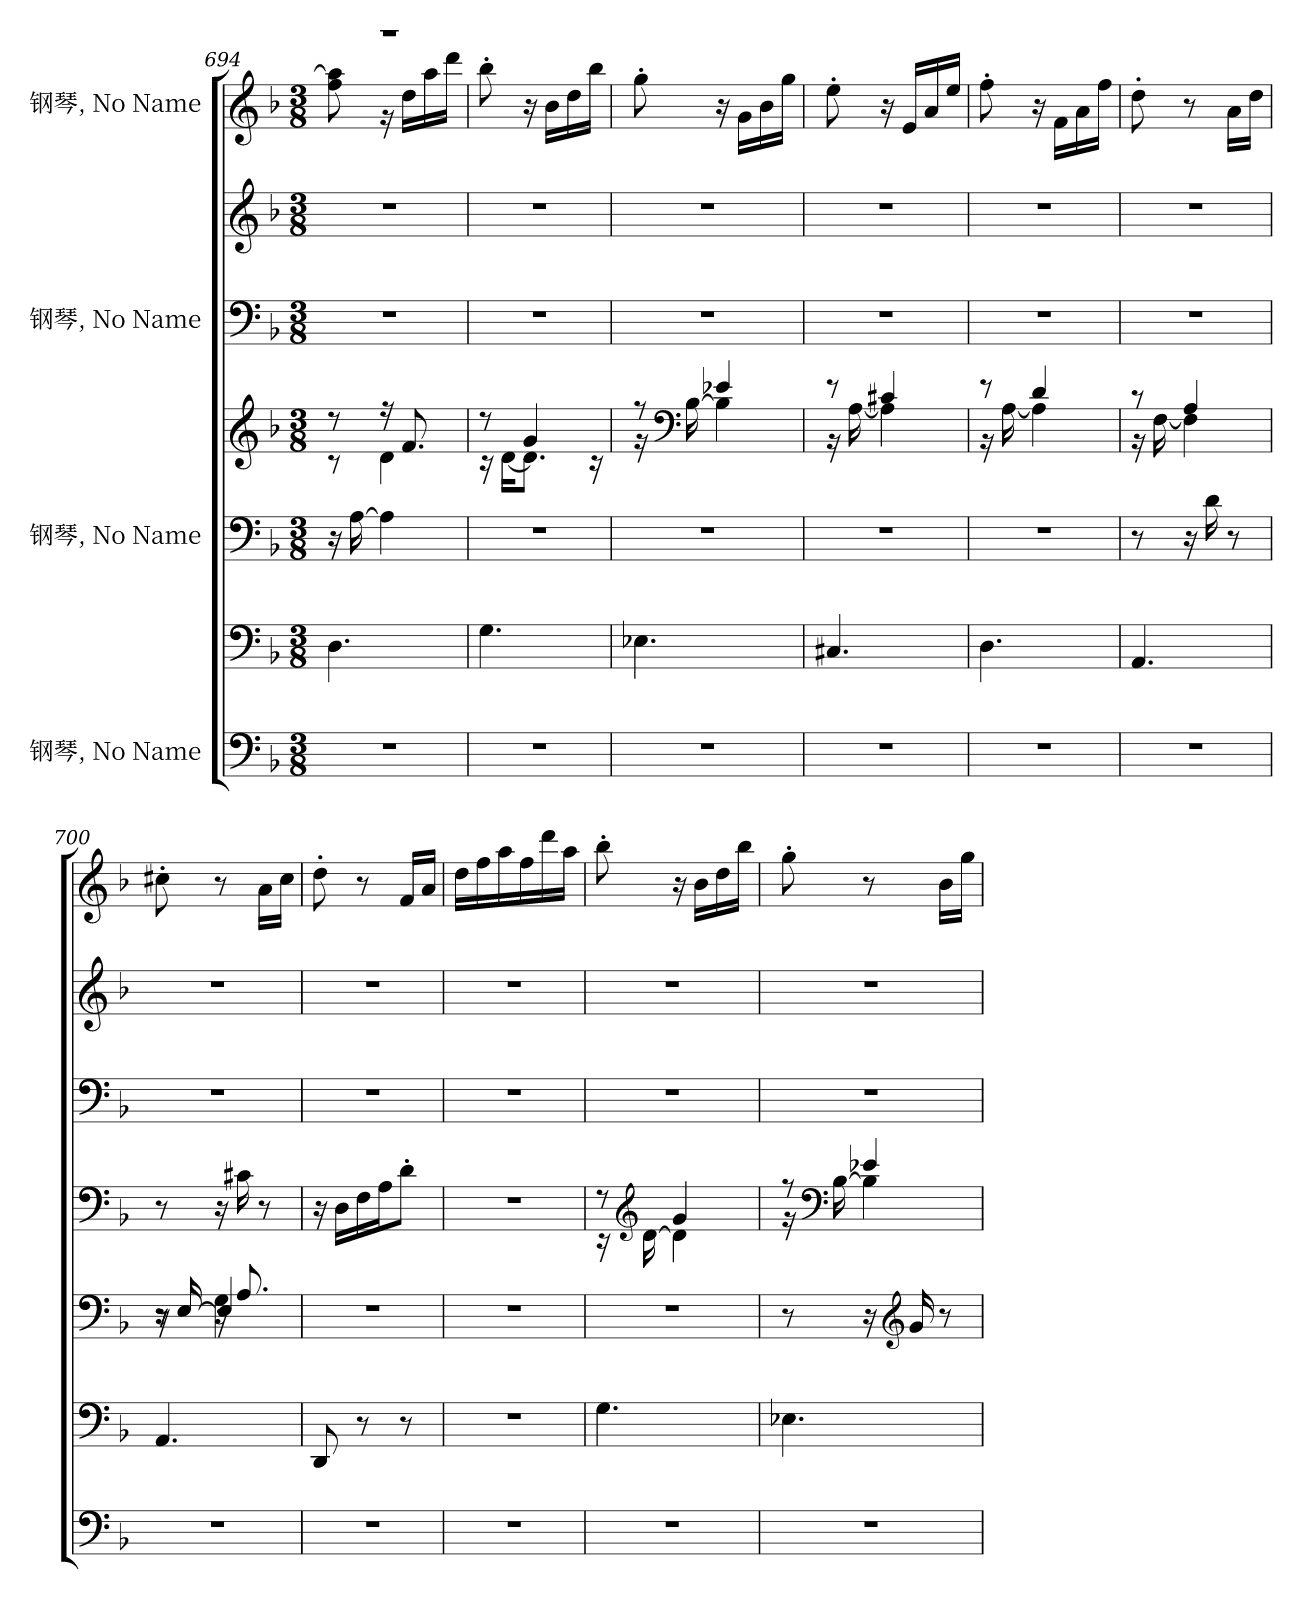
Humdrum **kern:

**kern	**kern	**kern	**kern	**kern	**kern	**kern
*part4	*part4	*part3	*part3	*part2	*part2	*part1
*staff7	*staff6	*staff5	*staff4	*staff3	*staff2	*staff1
*I"钢琴, No Name	*	*I"钢琴, No Name	*	*I"钢琴, No Name	*	*I"钢琴, No Name
*clefF4	*clefF4	*clefF4	*clefG2	*clefF4	*clefG2	*clefG2
*k[b-]	*k[b-]	*k[b-]	*k[b-]	*k[b-]	*k[b-]	*k[b-]
*M3/8	*M3/8	*M3/8	*M3/8	*M3/8	*M3/8	*M3/8
*MM111	*MM111	*MM111	*MM111	*MM111	*MM111	*MM111
=694	=694	=694	=694	=694	=694	=694
*	*	*	*^	*	*	*^
4.r	4.D\	16r	8r	8r	4.r	4.r	4.r	8ff\ 8aa\]
.	.	[16A\	.	.	.	.	.	.
.	.	4A\]	16r	4d\	.	.	.	16r
.	.	.	8.f/	.	.	.	.	16dd\LL
.	.	.	.	.	.	.	.	16aa\
*	*	*	*	*	*	*	*MM109	*
.	.	.	.	.	.	.	.	16ddd\JJ
*	*	*	*	*	*	*	*v	*v
=695	=695	=695	=695	=695	=695	=695	=695
*	*	*	*	*	*	*	*MM111
4.r	4.G\	4.r	8r	16r	4.r	4.r	8bb-'\
.	.	.	.	[16d\KL	.	.	.
.	.	.	4g/	8.d\J]	.	.	16r
.	.	.	.	.	.	.	16b-\LL
.	.	.	.	.	.	.	16dd\
.	.	.	.	16r	.	.	16bb-\JJ
=696	=696	=696	=696	=696	=696	=696	=696
4.r	4.E-X\	4.r	8r	16r	4.r	4.r	8gg'\
*	*	*	*clefF4	*	*	*	*
.	.	.	.	[16B-\	.	.	.
.	.	.	4e-X/	4B-\]	.	.	16r
.	.	.	.	.	.	.	16g\LL
.	.	.	.	.	.	.	16b-\
.	.	.	.	.	.	.	16gg\JJ
=697	=697	=697	=697	=697	=697	=697	=697
4.r	4.C#X/	4.r	8r	16r	4.r	4.r	8ee'\
.	.	.	.	[16A\	.	.	.
.	.	.	4c#X/	4A\]	.	.	16r
.	.	.	.	.	.	.	16e/LL
.	.	.	.	.	.	.	16a/
.	.	.	.	.	.	.	16ee/JJ
!!LO:PB:g=z
=698	=698	=698	=698	=698	=698	=698	=698
4.r	4.D\	4.r	8r	16r	4.r	4.r	8ff'\
.	.	.	.	[16A\	.	.	.
.	.	.	4d/	4A\]	.	.	16r
.	.	.	.	.	.	.	16f\LL
.	.	.	.	.	.	.	16a\
.	.	.	.	.	.	.	16ff\JJ
=699	=699	=699	=699	=699	=699	=699	=699
4.r	4.AA/	8r	8r	16r	4.r	4.r	8dd'\
.	.	.	.	[16F\	.	.	.
.	.	16r	4A/	4F\]	.	.	8r
.	.	16d\	.	.	.	.	.
.	.	8r	.	.	.	.	16a\LL
.	.	.	.	.	.	.	16dd\JJ
*	*	*	*v	*v	*	*	*
=700	=700	=700	=700	=700	=700	=700
*	*	*^	*	*	*	*
*	*	*	*^	*	*	*	*
4.r	4.AA/	8r	8r	16r	8r	4.r	4.r	8cc#X'\
.	.	.	.	[16E/	.	.	.	.
.	.	16r	4G\	4E/]	16r	.	.	8r
.	.	8.A/	.	.	16c#X\	.	.	.
.	.	.	.	.	8r	.	.	16a\LL
*	*	*	*	*	*	*	*	*MM109
.	.	.	.	.	.	.	.	16cc#\JJ
*	*	*v	*v	*v	*	*	*	*
=701	=701	=701	=701	=701	=701	=701
*	*	*	*	*	*	*MM111
4.r	8DD/	4.r	16r	4.r	4.r	8dd'\
.	.	.	16D\LL	.	.	.
.	8r	.	16F\	.	.	8r
.	.	.	16A\J	.	.	.
.	8r	.	8d'\J	.	.	16f/LL
.	.	.	.	.	.	16a/JJ
=702	=702	=702	=702	=702	=702	=702
4.r	4.r	4.r	4.r	4.r	4.r	16dd\LL
.	.	.	.	.	.	16ff\
.	.	.	.	.	.	16aa\
.	.	.	.	.	.	16ff\
.	.	.	.	.	.	16ddd\
*	*	*	*	*	*	*MM109
.	.	.	.	.	.	16aa\JJ
!!LO:PB:g=z
=703	=703	=703	=703	=703	=703	=703
*	*	*	*	*	*	*MM111
*	*	*	*^	*	*	*
4.r	4.G\	4.r	8r	16r	4.r	4.r	8bb-'\
*	*	*	*clefG2	*	*	*	*
.	.	.	.	[16d\	.	.	.
.	.	.	4g/	4d\]	.	.	16r
.	.	.	.	.	.	.	16b-\LL
.	.	.	.	.	.	.	16dd\
.	.	.	.	.	.	.	16bb-\JJ
=704	=704	=704	=704	=704	=704	=704	=704
4.r	4.E-X\	8r	8r	16r	4.r	4.r	8gg'\
*	*	*	*clefF4	*	*	*	*
.	.	.	.	[16B-\	.	.	.
.	.	16r	4e-X/	4B-\]	.	.	8r
*	*	*clefG2	*	*	*	*	*
.	.	16g/	.	.	.	.	.
.	.	8r	.	.	.	.	16b-\LL
.	.	.	.	.	.	.	16gg\JJ
*	*	*	*v	*v	*	*	*
=	=	=	=	=	=	=
*-	*-	*-	*-	*-	*-	*-
